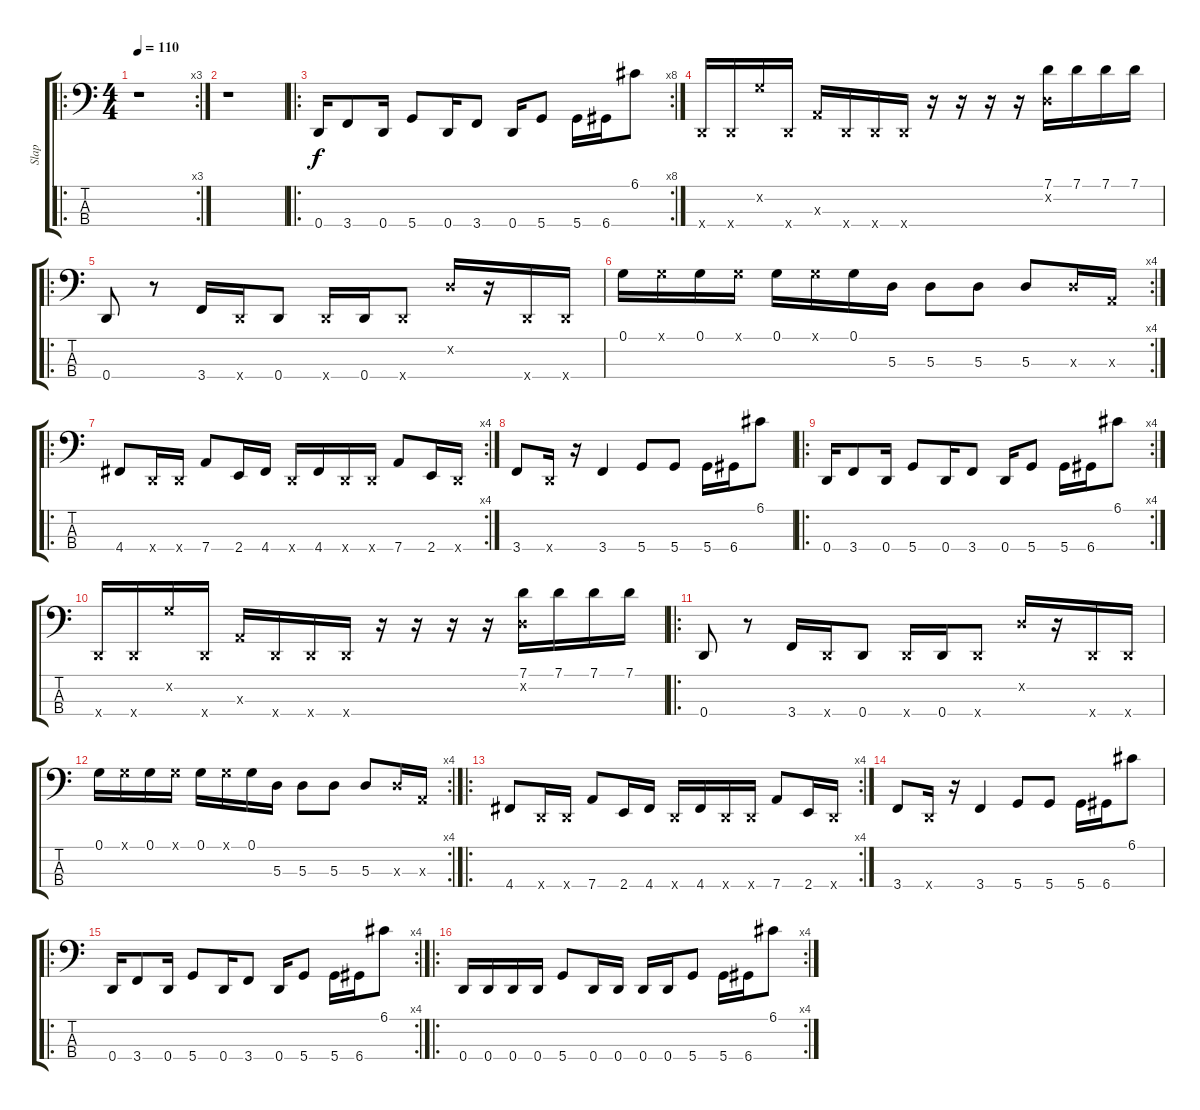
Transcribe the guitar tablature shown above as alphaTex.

\track ("Slap" "Slap") {instrument slapbass1}
\staff {score tabs}
\tuning (G2 D2 A1 D1) {hide}
\ro
\rc 3
\ts (4 4)
\tempo 110
\clef f4
\ks c
r.1{dy f instrument slapbass1} |
r.1 |
\ro
\rc 8
0.4.16 3.4.8 0.4.16 5.4.8 0.4.16 3.4.8 0.4.16 5.4.8 5.4.16 6.4.16 6.1.8 |
0.4{x}.16 0.4{x}.16 5.2{x}.16 0.4{x}.16 0.3{x}.16 0.4{x}.16 0.4{x}.16 0.4{x}.16 r.16 r.16 r.16 r.16 (7.1 0.2{x}).16 7.1.16 7.1.16 7.1.16 |
\ro
0.4.8 r.8 3.4.16 0.4{x}.16 0.4.8 0.4{x}.16 0.4.16 0.4{x}.8 0.2{x}.16 r.16 0.4{x}.16 0.4{x}.16 |
\rc 4
0.1.16 0.1{x}.16 0.1.16 0.1{x}.16 0.1.16 0.1{x}.16 0.1.16 5.3.16 5.3.8 5.3.8 5.3.8 5.3{x}.16 0.3{x}.16 |
\ro
\rc 4
4.4.8 0.4{x}.16 0.4{x}.16 7.4.8 2.4.16 4.4.16 0.4{x}.16 4.4.16 0.4{x}.16 0.4{x}.16 7.4.8 2.4.16 0.4{x}.16 |
3.4.8 0.4{x}.16 r.16 3.4.4 5.4.8 5.4.8 5.4.16 6.4.16 6.1.8 |
\ro
\rc 4
0.4.16 3.4.8 0.4.16 5.4.8 0.4.16 3.4.8 0.4.16 5.4.8 5.4.16 6.4.16 6.1.8 |
0.4{x}.16 0.4{x}.16 5.2{x}.16 0.4{x}.16 0.3{x}.16 0.4{x}.16 0.4{x}.16 0.4{x}.16 r.16 r.16 r.16 r.16 (7.1 0.2{x}).16 7.1.16 7.1.16 7.1.16 |
\ro
0.4.8 r.8 3.4.16 0.4{x}.16 0.4.8 0.4{x}.16 0.4.16 0.4{x}.8 0.2{x}.16 r.16 0.4{x}.16 0.4{x}.16 |
\rc 4
0.1.16 0.1{x}.16 0.1.16 0.1{x}.16 0.1.16 0.1{x}.16 0.1.16 5.3.16 5.3.8 5.3.8 5.3.8 5.3{x}.16 0.3{x}.16 |
\ro
\rc 4
4.4.8 0.4{x}.16 0.4{x}.16 7.4.8 2.4.16 4.4.16 0.4{x}.16 4.4.16 0.4{x}.16 0.4{x}.16 7.4.8 2.4.16 0.4{x}.16 |
3.4.8 0.4{x}.16 r.16 3.4.4 5.4.8 5.4.8 5.4.16 6.4.16 6.1.8 |
\ro
\rc 4
0.4.16 3.4.8 0.4.16 5.4.8 0.4.16 3.4.8 0.4.16 5.4.8 5.4.16 6.4.16 6.1.8 |
\ro
\rc 4
0.4.16 0.4.16 0.4.16 0.4.16 5.4.8 0.4.16 0.4.16 0.4.16 0.4.16 5.4.8 5.4.16 6.4.16 6.1.8
